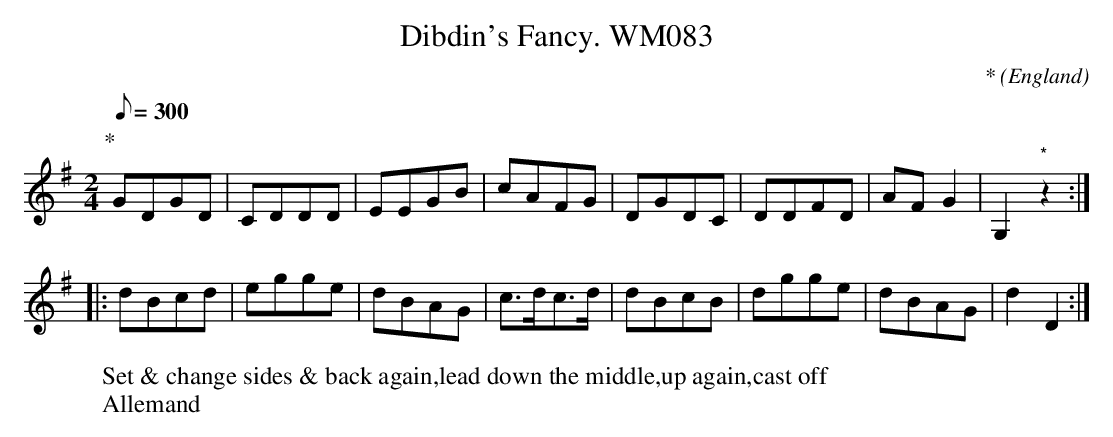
X:1
T:Dibdin's Fancy. WM083
M:2/4
L:1/8
Q:300
C:*
O:England
K:C
P:*
W:Set & change sides & back again,lead down the middle,up again,cast off
W:Allemand
K:G
GDGD|CDDD|EEGB|cAFG|DGDC|DDFD|AFG2|G,2"*"z2:|!
|:dBcd|egge|dBAG|c>dc>d|dBcB|dgge|dBAG|d2D2:|]
